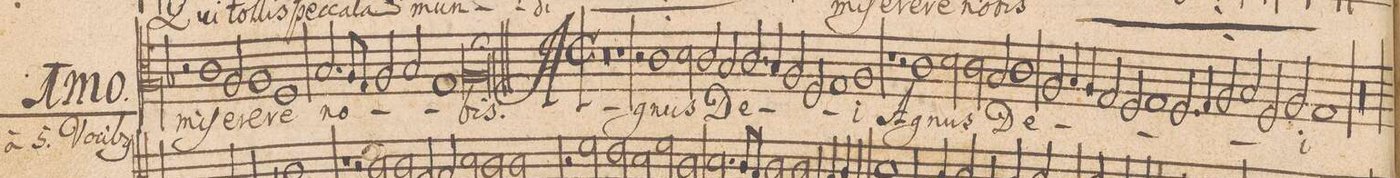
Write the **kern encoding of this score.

**kern	**text
*I"TENOR. 1mo.	*
*clefC3	*
*k[b-]	*
*met(c|)	*
*M2/1	*
2r	.
1c\	mi-
=31-	=31-
2A/	-ſe-
1A/	-re-
=32-	=32-
1F/	-re
2.B-/	no-
8A/L	.
8G/J	.
=33-	=33-
2A/	.
2B-/	.
1G/	.
=34-	=34-
0A/;	-bis.
=35||	=35||
*M2/1	*
*met(c|)	*
0r	.
=36-	=36-
1r	.
2r	.
1c\	A-
=37-	=37-
2d\	-gnus
2c/	.
2B-/	De-
=38-	=38-
2.c/	.
4B-/	.
2A/	.
2F/	.
=39-	=39-
1G/	.
1A/	-i
=40-	=40-
1r	.
2r	.
1c\	A-
=41-	=41-
2d\	-gnus
2c\	.
2B-/	De-
=42-	=42-
1c\	.
2A/	.
4B-/	.
4A/	.
=43-	=43-
2G/	.
2F/	.
1G/	.
=44-	=44-
2.F/	.
4G/	.
2A/	.
2B-/	.
=45-	=45-
2F/	.
2A/	.
1G/	-i
=46-	=46-
00r	.
=47-	=47-
=48-	=48-
*-	*-
